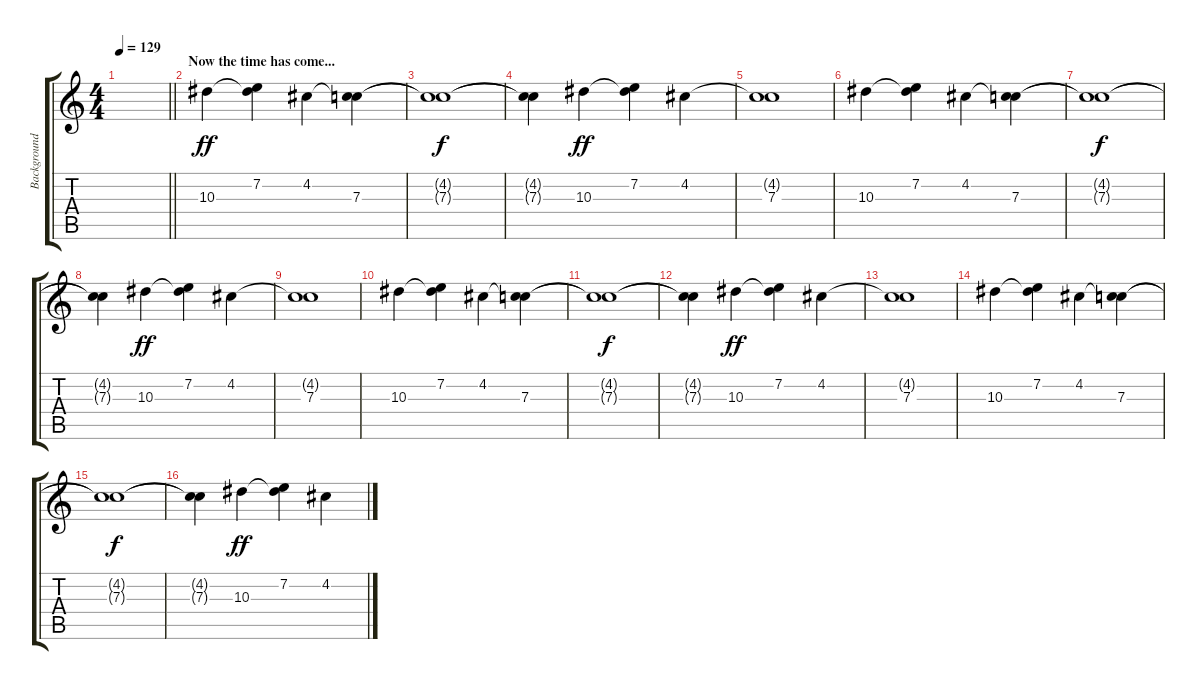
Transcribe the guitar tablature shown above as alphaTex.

\track ("Background Guitar" "Background") {instrument electricguitarclean}
\staff {score tabs}
\tuning (D4 A3 F3 C3 G2 C2) {hide}
\ts (4 4)
\tempo 129
\clef g2
\barLineRight lightlight
\ks c
|
\section ("" "Now the time has come...")
10.3.4{dy ff volume 4 instrument electricguitarjazz} (7.2 10.3{t}).4 4.2.4 (4.2{t} 7.3).4 |
(4.2{t} 7.3{t}).1{dy f} |
(4.2{t} 7.3{t}).4 10.3.4{dy ff} (7.2 10.3{t}).4 4.2.4 |
(4.2{t} 7.3).1 |
10.3.4 (7.2 10.3{t}).4 4.2.4 (4.2{t} 7.3).4 |
(4.2{t} 7.3{t}).1{dy f} |
(4.2{t} 7.3{t}).4 10.3.4{dy ff} (7.2 10.3{t}).4 4.2.4 |
(4.2{t} 7.3).1 |
10.3.4{volume 7} (7.2 10.3{t}).4 4.2.4 (4.2{t} 7.3).4 |
(4.2{t} 7.3{t}).1{dy f} |
(4.2{t} 7.3{t}).4 10.3.4{dy ff} (7.2 10.3{t}).4 4.2.4 |
(4.2{t} 7.3).1 |
10.3.4 (7.2 10.3{t}).4 4.2.4 (4.2{t} 7.3).4 |
(4.2{t} 7.3{t}).1{dy f} |
(4.2{t} 7.3{t}).4 10.3.4{dy ff} (7.2 10.3{t}).4 4.2.4
